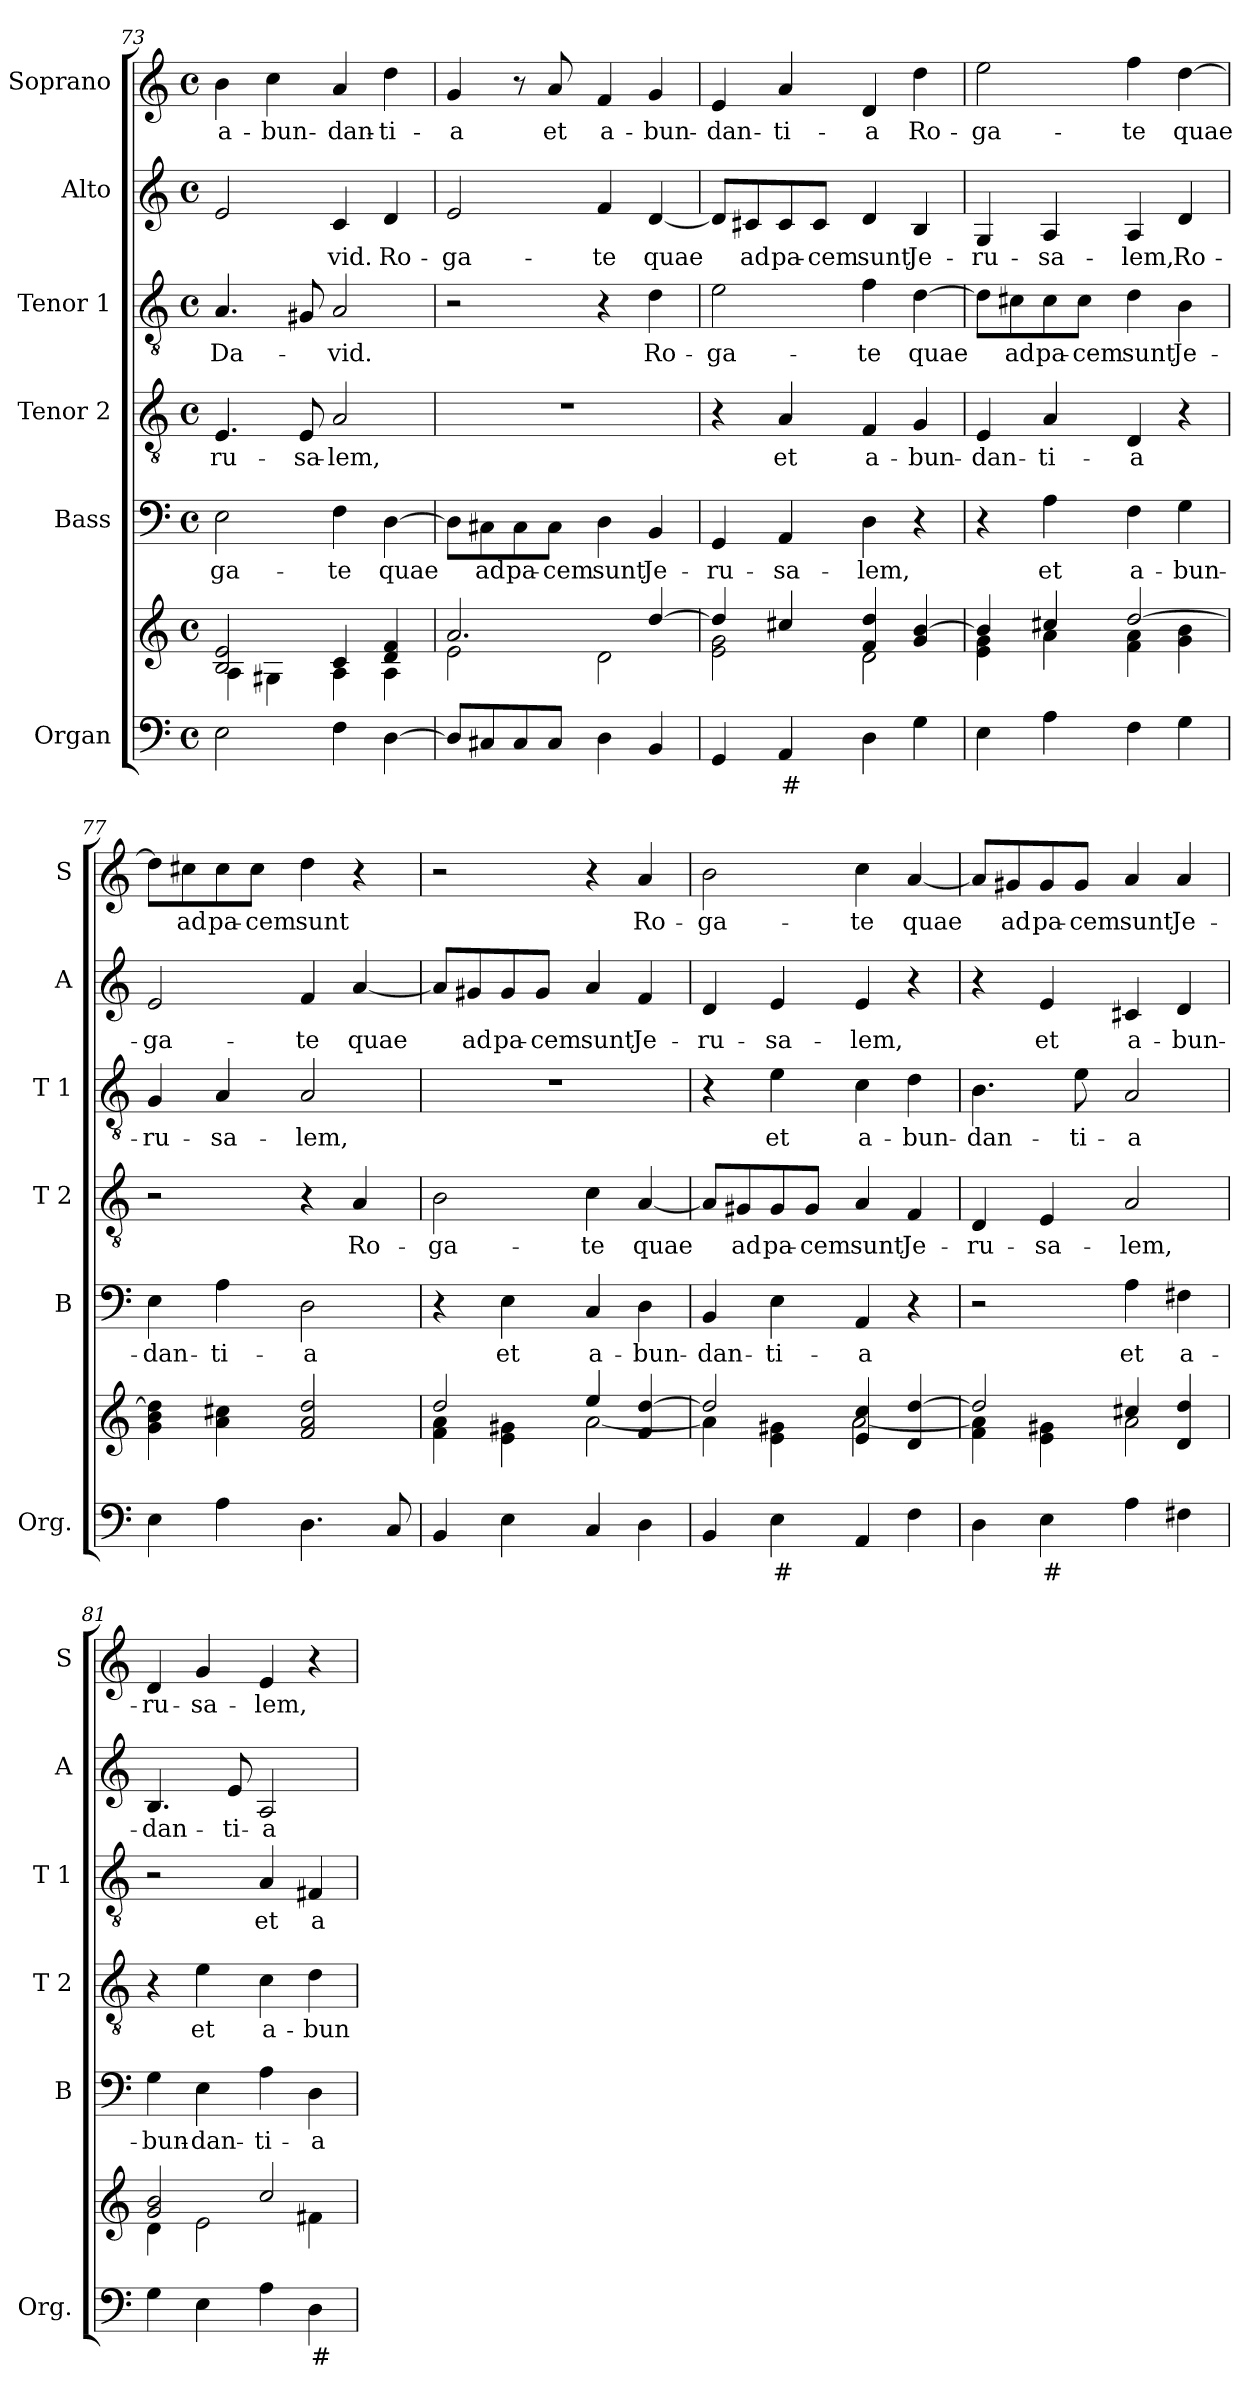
**kern	**text	**kern	**kern	**text	**kern	**text	**kern	**text	**kern	**text	**kern	**text
*part6	*part6	*part6	*part5	*part5	*part4	*part4	*part3	*part3	*part2	*part2	*part1	*part1
*staff7	*staff7	*staff6	*staff5	*staff5	*staff4	*staff4	*staff3	*staff3	*staff2	*staff2	*staff1	*staff1
*I"Organ	*	*	*I"Bass	*	*I"Tenor 2	*	*I"Tenor 1	*	*I"Alto	*	*I"Soprano	*
*I'Org.	*	*	*I'B	*	*I'T 2	*	*I'T 1	*	*I'A	*	*I'S	*
!!LO:LB:g=z
*clefF4	*	*clefG2	*clefF4	*	*clefGv2	*	*clefGv2	*	*clefG2	*	*clefG2	*
*k[]	*	*k[]	*k[]	*	*k[]	*	*k[]	*	*k[]	*	*k[]	*
*M4/4	*	*M4/4	*M4/4	*	*M4/4	*	*M4/4	*	*M4/4	*	*M4/4	*
*met(c)	*	*met(c)	*met(c)	*	*met(c)	*	*met(c)	*	*met(c)	*	*met(c)	*
=73	=73	=73	=73	=73	=73	=73	=73	=73	=73	=73	=73	=73
*	*	*^	*	*	*	*	*	*	*	*	*	*
!	!	!	!	!	!LO:LY:b	!	!LO:LY:b	!	!LO:LY:b	!	!	!	!LO:LY:b
2E\	.	2B!/ 2e!/	4A!\	2E\	-ga-	4.E/	-ru-	4.A/	Da-	2e/	.	4b\	a-
!	!	!	!	!	!	!	!	!	!	!	!	!	!LO:LY:b
.	.	.	4G#X!\	.	.	.	.	.	.	.	.	4cc\	-bun-
!	!	!	!	!	!	!	!LO:LY:b	!	!	!	!	!	!
.	.	.	.	.	.	8E/	-sa-	8G#X/	.	.	.	.	.
!	!	!	!	!	!LO:LY:b	!	!LO:LY:b	!	!LO:LY:b	!	!LO:LY:b	!	!LO:LY:b
4F\	.	4c!/	4A!\	4F\	-te	2A/	-lem,	2A/	-vid.	4c/	-vid.	4a/	-dan-
!	!	!	!	!	!LO:LY:b	!	!	!	!	!	!LO:LY:b	!	!LO:LY:b
[4D\	.	4d!/ 4f!/	4A!\	[4D\	quae	.	.	.	.	4d/	Ro-	4dd\	-ti-
=74	=74	=74	=74	=74	=74	=74	=74	=74	=74	=74	=74	=74	=74
!	!	!	!	!	!	!	!	!	!	!	!LO:LY:b	!	!LO:LY:b
8D/L]	.	2.a!/	2e!\	8D\L]	.	1r	.	2r	.	2e/	-ga-	4g/	-a
!	!	!	!	!	!LO:LY:b	!	!	!	!	!	!	!	!
8C#X/	.	.	.	8C#X\	ad	.	.	.	.	.	.	.	.
!	!	!	!	!	!LO:LY:b	!	!	!	!	!	!	!	!
8C#/	.	.	.	8C#\	pa-	.	.	.	.	.	.	8r	.
!	!	!	!	!	!LO:LY:b	!	!	!	!	!	!	!	!LO:LY:b
8C#/J	.	.	.	8C#\J	-cem	.	.	.	.	.	.	8a/	et
!	!	!	!	!	!LO:LY:b	!	!	!	!	!	!LO:LY:b	!	!LO:LY:b
4D\	.	.	2d!\	4D\	sunt	.	.	4r	.	4f/	-te	4f/	a-
!	!	!	!	!	!LO:LY:b	!	!	!	!LO:LY:b	!	!LO:LY:b	!	!LO:LY:b
4BB/	.	[4dd!/	.	4BB/	Je-	.	.	4d\	Ro-	[4d/	quae	4g/	-bun-
=75	=75	=75	=75	=75	=75	=75	=75	=75	=75	=75	=75	=75	=75
!	!	!	!	!	!LO:LY:b	!	!	!	!LO:LY:b	!	!	!	!LO:LY:b
4GG/	.	4dd!/]	2e!\ 2g!\	4GG/	-ru-	4r	.	2e\	-ga-	8d/L]	.	4e/	-dan-
!	!	!	!	!	!	!	!	!	!	!	!LO:LY:b	!	!
.	.	.	.	.	.	.	.	.	.	8c#X/	ad	.	.
!	!LO:LY:b	!	!	!	!LO:LY:b	!	!LO:LY:b	!	!	!	!LO:LY:b	!	!LO:LY:b
4AA/	#	4cc#X!/	.	4AA/	-sa-	4A/	et	.	.	8c#/	pa-	4a/	-ti-
!	!	!	!	!	!	!	!	!	!	!	!LO:LY:b	!	!
.	.	.	.	.	.	.	.	.	.	8c#/J	-cem	.	.
!	!	!	!	!	!LO:LY:b	!	!LO:LY:b	!	!LO:LY:b	!	!LO:LY:b	!	!LO:LY:b
4D\	.	4f!/ 4dd!/	2d!\	4D\	-lem,	4F/	a-	4f\	-te	4d/	sunt	4d/	-a
!	!	!	!	!	!	!	!LO:LY:b	!	!LO:LY:b	!	!LO:LY:b	!	!LO:LY:b
4G\	.	4g!/ [4b!/	.	4r	.	4G/	-bun-	[4d\	quae	4B/	Je-	4dd\	Ro-
=76	=76	=76	=76	=76	=76	=76	=76	=76	=76	=76	=76	=76	=76
!	!	!	!	!	!	!	!LO:LY:b	!	!	!	!LO:LY:b	!	!LO:LY:b
4E\	.	4b!/]	4e!\ 4g!\	4r	.	4E/	-dan-	8d\L]	.	4G/	-ru-	2ee\	-ga-
!	!	!	!	!	!	!	!	!	!LO:LY:b	!	!	!	!
.	.	.	.	.	.	.	.	8c#X\	ad	.	.	.	.
!	!	!	!	!	!LO:LY:b	!	!LO:LY:b	!	!LO:LY:b	!	!LO:LY:b	!	!
4A\	.	4cc#X!/	4a!\	4A\	et	4A/	-ti-	8c#\	pa-	4A/	-sa-	.	.
!	!	!	!	!	!	!	!	!	!LO:LY:b	!	!	!	!
.	.	.	.	.	.	.	.	8c#\J	-cem	.	.	.	.
!	!	!	!	!	!LO:LY:b	!	!LO:LY:b	!	!LO:LY:b	!	!LO:LY:b	!	!LO:LY:b
4F\	.	[2dd!/	4f!\ 4a!\	4F\	a-	4D/	-a	4d\	sunt	4A/	-lem,	4ff\	-te
!	!	!	!	!	!LO:LY:b	!	!	!	!LO:LY:b	!	!LO:LY:b	!	!LO:LY:b
4G\	.	.	4g!\ 4b!\	4G\	-bun-	4r	.	4B\	Je-	4d/	Ro-	[4dd\	quae
!!LO:PB:g=z
=77	=77	=77	=77	=77	=77	=77	=77	=77	=77	=77	=77	=77	=77
!	!	!	!	!	!LO:LY:b	!	!	!	!LO:LY:b	!	!LO:LY:b	!	!
*	*	*v	*v	*	*	*	*	*	*	*	*	*	*
4E\	.	4g!\ 4b!\ 4dd!\]	4E\	-dan-	2r	.	4G/	-ru-	2e/	-ga-	8dd\L]	.
!	!	!	!	!	!	!	!	!	!	!	!	!LO:LY:b
.	.	.	.	.	.	.	.	.	.	.	8cc#X\	ad
!	!	!	!	!LO:LY:b	!	!	!	!LO:LY:b	!	!	!	!LO:LY:b
4A\	.	4a!\ 4cc#X!\	4A\	-ti-	.	.	4A/	-sa-	.	.	8cc#\	pa-
!	!	!	!	!	!	!	!	!	!	!	!	!LO:LY:b
.	.	.	.	.	.	.	.	.	.	.	8cc#\J	-cem
!	!	!	!	!LO:LY:b	!	!	!	!LO:LY:b	!	!LO:LY:b	!	!LO:LY:b
4.D\	.	2f!/ 2a!/ 2dd!/	2D\	-a	4r	.	2A/	-lem,	4f/	-te	4dd\	sunt
!	!	!	!	!	!	!LO:LY:b	!	!	!	!LO:LY:b	!	!
.	.	.	.	.	4A/	Ro-	.	.	[4a/	quae	4r	.
8C/	.	.	.	.	.	.	.	.	.	.	.	.
=78	=78	=78	=78	=78	=78	=78	=78	=78	=78	=78	=78	=78
*	*	*^	*	*	*	*	*	*	*	*	*	*
!	!	!	!	!	!	!	!LO:LY:b	!	!	!	!	!	!
4BB/	.	2dd!/	4f!\ 4a!\	4r	.	2B\	-ga-	1r	.	8a/L]	.	2r	.
!	!	!	!	!	!	!	!	!	!	!	!LO:LY:b	!	!
.	.	.	.	.	.	.	.	.	.	8g#X/	ad	.	.
!	!	!	!	!	!LO:LY:b	!	!	!	!	!	!LO:LY:b	!	!
4E\	.	.	4e!\ 4g#X!\	4E\	et	.	.	.	.	8g#/	pa-	.	.
!	!	!	!	!	!	!	!	!	!	!	!LO:LY:b	!	!
.	.	.	.	.	.	.	.	.	.	8g#/J	-cem	.	.
!	!	!	!	!	!LO:LY:b	!	!LO:LY:b	!	!	!	!LO:LY:b	!	!
4C/	.	4ee!/	[2a!\	4C/	a-	4c\	-te	.	.	4a/	sunt	4r	.
!	!	!	!	!	!LO:LY:b	!	!LO:LY:b	!	!	!	!LO:LY:b	!	!LO:LY:b
4D\	.	4f!/ [4dd!/	.	4D\	-bun-	[4A/	quae	.	.	4f/	Je-	4a/	Ro-
=79	=79	=79	=79	=79	=79	=79	=79	=79	=79	=79	=79	=79	=79
!	!	!	!	!	!LO:LY:b	!	!	!	!	!	!LO:LY:b	!	!LO:LY:b
4BB/	.	2dd!/]	4a!\]	4BB/	-dan-	8A/L]	.	4r	.	4d/	-ru-	2b\	-ga-
!	!	!	!	!	!	!	!LO:LY:b	!	!	!	!	!	!
.	.	.	.	.	.	8G#X/	ad	.	.	.	.	.	.
!	!LO:LY:b	!	!	!	!LO:LY:b	!	!LO:LY:b	!	!LO:LY:b	!	!LO:LY:b	!	!
4E\	#	.	4e!\ 4g#X!\	4E\	-ti-	8G#/	pa-	4e\	et	4e/	-sa-	.	.
!	!	!	!	!	!	!	!LO:LY:b	!	!	!	!	!	!
.	.	.	.	.	.	8G#/J	-cem	.	.	.	.	.	.
!	!	!	!	!	!LO:LY:b	!	!LO:LY:b	!	!LO:LY:b	!	!LO:LY:b	!	!LO:LY:b
4AA/	.	4e!/ 4cc!/	[2a!\	4AA/	-a	4A/	sunt	4c\	a-	4e/	-lem,	4cc\	-te
!	!	!	!	!	!	!	!LO:LY:b	!	!LO:LY:b	!	!	!	!LO:LY:b
4F\	.	4d!/ [4dd!/	.	4r	.	4F/	Je-	4d\	-bun-	4r	.	[4a/	quae
=80	=80	=80	=80	=80	=80	=80	=80	=80	=80	=80	=80	=80	=80
!	!	!	!	!	!	!	!LO:LY:b	!	!LO:LY:b	!	!	!	!
4D\	.	2dd!/]	4f!\ 4a!\]	2r	.	4D/	-ru-	4.B\	-dan-	4r	.	8a/L]	.
!	!	!	!	!	!	!	!	!	!	!	!	!	!LO:LY:b
.	.	.	.	.	.	.	.	.	.	.	.	8g#X/	ad
!	!LO:LY:b	!	!	!	!	!	!LO:LY:b	!	!	!	!LO:LY:b	!	!LO:LY:b
4E\	#	.	4e!\ 4g#X!\	.	.	4E/	-sa-	.	.	4e/	et	8g#/	pa-
!	!	!	!	!	!	!	!	!	!LO:LY:b	!	!	!	!LO:LY:b
.	.	.	.	.	.	.	.	8e\	-ti-	.	.	8g#/J	-cem
!	!	!	!	!	!LO:LY:b	!	!LO:LY:b	!	!LO:LY:b	!	!LO:LY:b	!	!LO:LY:b
4A\	.	4cc#X!/	2a!\	4A\	et	2A/	-lem,	2A/	-a	4c#X/	a-	4a/	sunt
!	!	!	!	!	!LO:LY:b	!	!	!	!	!	!LO:LY:b	!	!LO:LY:b
4F#X\	.	4d!/ 4dd!/	.	4F#X\	a-	.	.	.	.	4d/	-bun-	4a/	Je-
!!LO:LB:g=z
=81	=81	=81	=81	=81	=81	=81	=81	=81	=81	=81	=81	=81	=81
!	!	!	!	!	!LO:LY:b	!	!	!	!	!	!LO:LY:b	!	!LO:LY:b
4G\	.	2g!/ 2b!/	4d!\	4G\	-bun-	4r	.	2r	.	4.B/	-dan-	4d/	-ru-
!	!	!	!	!	!LO:LY:b	!	!LO:LY:b	!	!	!	!	!	!LO:LY:b
4E\	.	.	2e!\	4E\	-dan-	4e\	et	.	.	.	.	4g/	-sa-
!	!	!	!	!	!	!	!	!	!	!	!LO:LY:b	!	!
.	.	.	.	.	.	.	.	.	.	8e/	-ti-	.	.
!	!	!	!	!	!LO:LY:b	!	!LO:LY:b	!	!LO:LY:b	!	!LO:LY:b	!	!LO:LY:b
4A\	.	2cc!/	.	4A\	-ti-	4c\	a-	4A/	et	2A/	-a	4e/	-lem,
!	!LO:LY:b	!	!	!	!LO:LY:b	!	!LO:LY:b	!	!LO:LY:b	!	!	!	!
4D\	#	.	4f#X!\	4D\	-a	4d\	-bun-	4F#X/	a-	.	.	4r	.
*	*	*v	*v	*	*	*	*	*	*	*	*	*	*
=	=	=	=	=	=	=	=	=	=	=	=	=
*-	*-	*-	*-	*-	*-	*-	*-	*-	*-	*-	*-	*-
